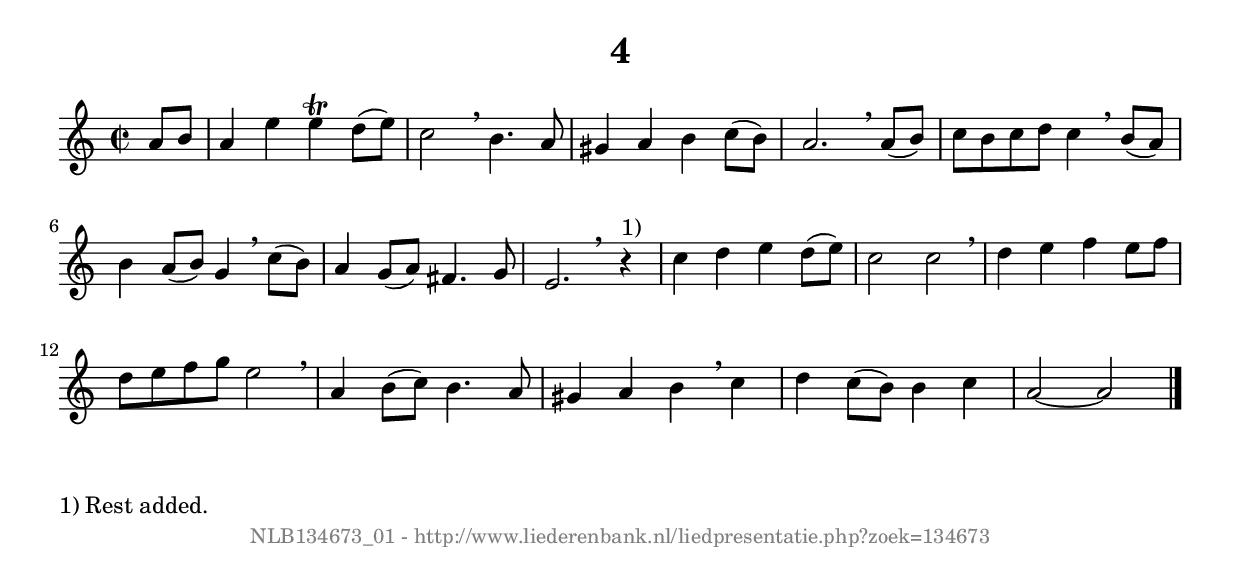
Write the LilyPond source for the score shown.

%
% produced by wce2krn 1.64 (7 June 2014)
%
\version"2.16"
#(append! paper-alist '(("long" . (cons (* 210 mm) (* 2000 mm)))))
#(set-default-paper-size "long")
sb = {\breathe}
mBreak = {\breathe }
bBreak = {\breathe }
x = {\once\override NoteHead #'style = #'cross }
gl=\glissando
itime={\override Staff.TimeSignature #'stencil = ##f }
ficta = {\once\set suggestAccidentals = ##t}
fine = {\once\override Score.RehearsalMark #'self-alignment-X = #1 \mark \markup {\italic{Fine}}}
dc = {\once\override Score.RehearsalMark #'self-alignment-X = #1 \mark \markup {\italic{D.C.}}}
dcf = {\once\override Score.RehearsalMark #'self-alignment-X = #1 \mark \markup {\italic{D.C. al Fine}}}
dcc = {\once\override Score.RehearsalMark #'self-alignment-X = #1 \mark \markup {\italic{D.C. al Coda}}}
ds = {\once\override Score.RehearsalMark #'self-alignment-X = #1 \mark \markup {\italic{D.S.}}}
dsf = {\once\override Score.RehearsalMark #'self-alignment-X = #1 \mark \markup {\italic{D.S. al Fine}}}
dsc = {\once\override Score.RehearsalMark #'self-alignment-X = #1 \mark \markup {\italic{D.S. al Coda}}}
pv = {\set Score.repeatCommands = #'((volta "1"))}
sv = {\set Score.repeatCommands = #'((volta "2"))}
tv = {\set Score.repeatCommands = #'((volta "3"))}
qv = {\set Score.repeatCommands = #'((volta "4"))}
xv = {\set Score.repeatCommands = #'((volta #f))}
\header{ tagline = ""
title = "4"
}
\score {{
\key a \minor
\relative g'
{
\set melismaBusyProperties = #'()
\partial 32*8
\time 2/2
\tempo 4=120
\override Score.MetronomeMark #'transparent = ##t
\override Score.RehearsalMark #'break-visibility = #(vector #t #t #f)
a8 b a4 e' e^\trill d8( e) c2 \sb b4. a8 gis4 a b c8( b) a2. \sb a8( b) c b c d c4 \sb b8( a) b4 a8( b) g4 \sb c8( b) a4 g8( a) fis4. g8 e2. \bar":|:" \bBreak
r4^"1)" c'4 d e d8( e) c2 c \sb d4 e f e8 f d e f g e2 \sb a,4 b8( c) b4. a8 gis4 a b \sb c d c8( b) b4 c a2~ a2 \bar"|."
 }}
 \midi { }
 \layout {
            indent = 0.0\cm
}
}
\markup { \wordwrap-string #" 
1) Rest added.
"}
\markup { \vspace #0 } \markup { \with-color #grey \fill-line { \center-column { \smaller "NLB134673_01 - http://www.liederenbank.nl/liedpresentatie.php?zoek=134673" } } }
